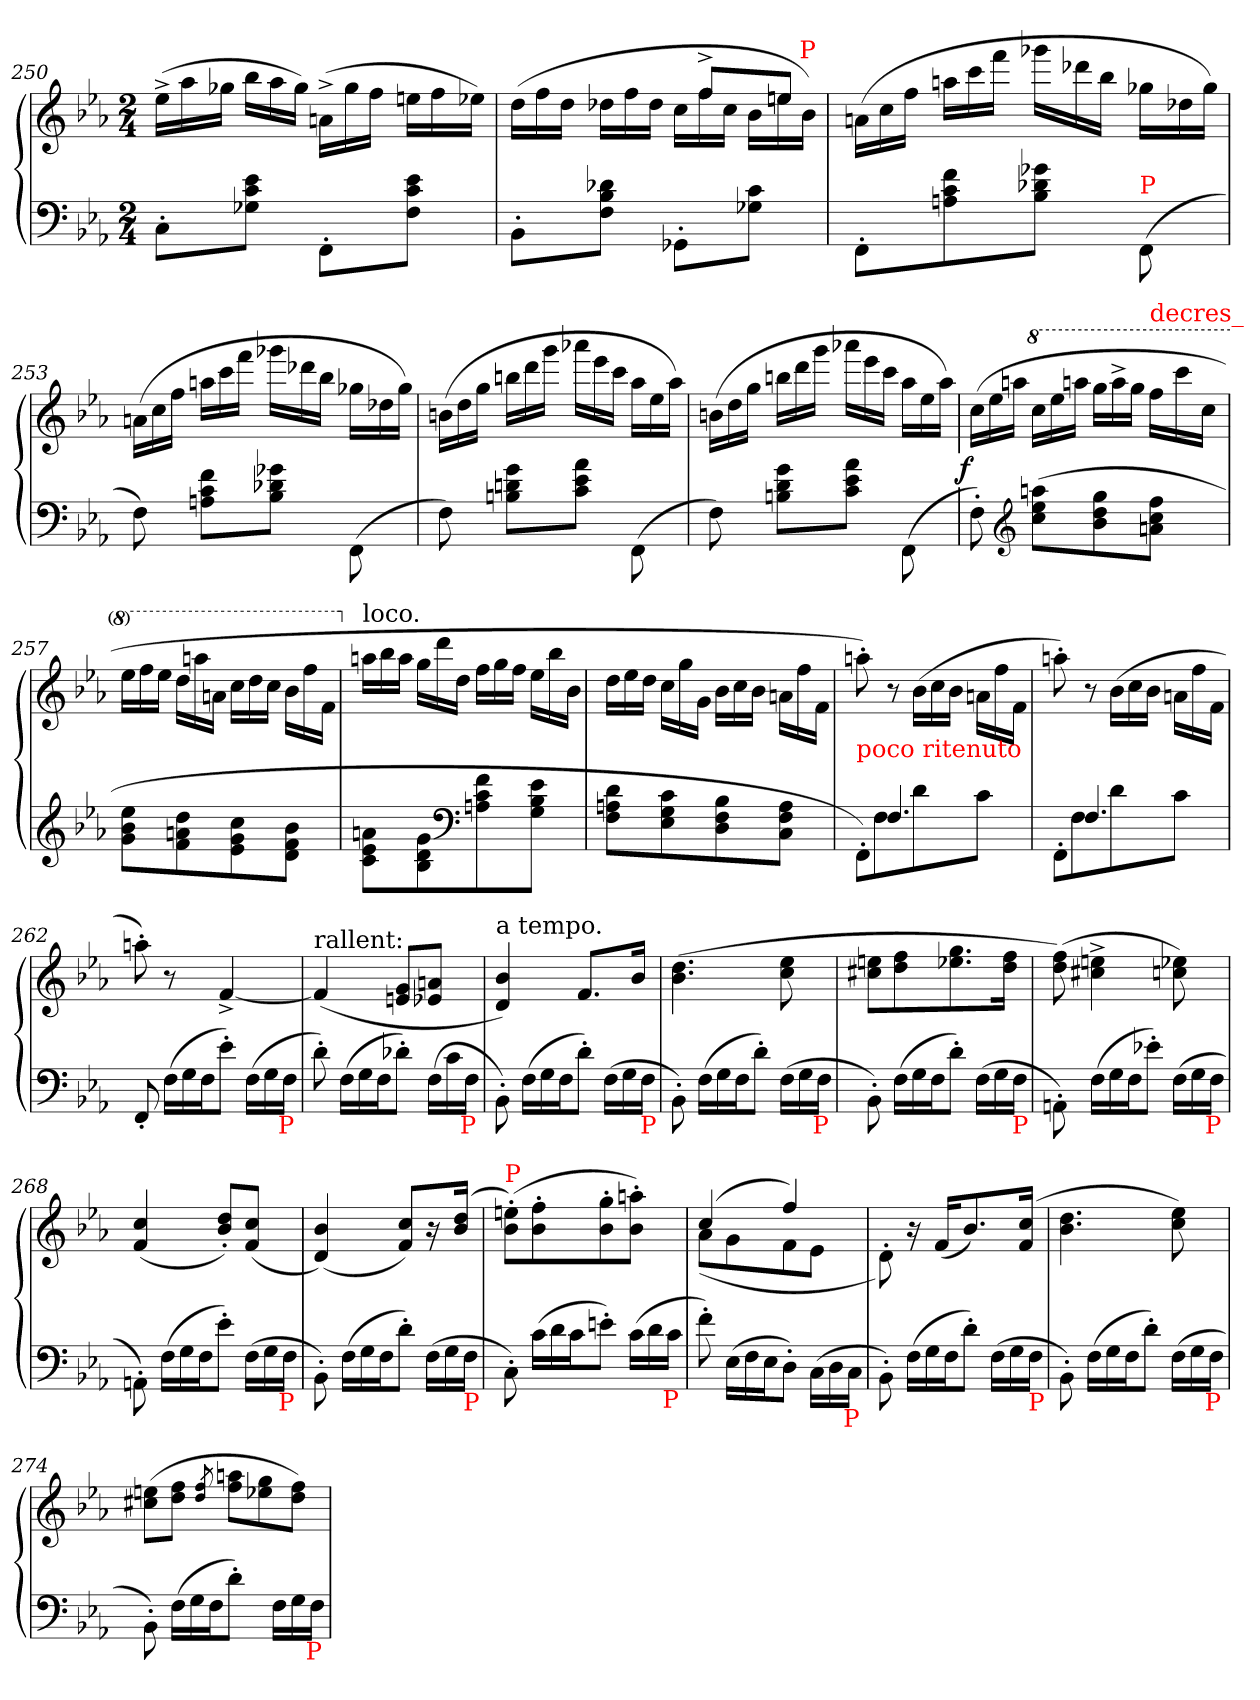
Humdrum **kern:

**kern	**kern	**dynam
*part1	*part1	*part1
*staff2	*staff1	*staff1/2
*clefF4	*clefG2	*
*k[b-e-a-]	*k[b-e-a-]	*
*M2/4	*M2/4	*
*	*Xtuplet	*
=250	=250	=250
8C'>L	(>24ee-^<LL	.
.	24aa-	.
.	24gg-XJJ	.
8e- 8c 8G-XJ	24bb-LL	.
.	24aa-	.
.	24gg-JJ)	.
8FF'>L	(>24an^<LL	.
.	24gg-	.
.	24ffJJ	.
8e- 8c 8FJ	24eenLL	.
.	24ff	.
.	24ee-XJJ)	.
=251	=251	=251
*	*^	*
8BB-'>L	4ryy	(>24ddLL	.
.	.	24ff	.
.	.	24ddJJ	.
8d-X 8B- 8FJ	.	24dd-XLL	.
.	.	24ff	.
.	.	24dd-JJ	.
8GG-X'>L	24ryy	24ccLL	.
.	12ff^>L	24ff	.
.	.	24ccJJ	.
8c 8G-XJ	24ryy	24b-LL	.
.	12eenJ	24een	.
!	!	!LO:TX:a:color=red:t=P	!
.	.	24b-JJ)	.
=252	=252	=252	=252
!	!LO:TX:b:color=red:t=cre_scen_	!	!
*	*v	*v	*
8FF'>L	(>24anLL	.
.	24cc	.
.	24ffJJ	.
8f 8c 8An	24aanLL	.
.	24ccc	.
.	24fffJJ	.
8g-X 8d-X 8B-J	24ggg-XLL	.
.	24ddd-X	.
.	24bb-JJ	.
!LO:TX:a:color=red:t=P	!	!
(>8FF\	24gg-XLL	.
.	24dd-X	.
.	24gg-JJ)	.
=253	=253	=253
8F\)	(>24anLL	.
.	24cc	.
.	24ffJJ	.
8f 8c 8AnL	24aanLL	.
.	24ccc	.
.	24fffJJ	.
8g-X 8d-X 8B-J	24ggg-XLL	.
.	24ddd-X	.
.	24bb-JJ	.
(>8FF\	24gg-XLL	.
.	24dd-X	.
.	24gg-JJ)	.
=254	=254	=254
8F\)	(>24bnLL	.
.	24dd	.
.	24ggJJ	.
8g 8dn 8BnL	24bbnLL	.
.	24ddd	.
.	24gggJJ	.
8a- 8e- 8cJ	24aaa-XLL	.
.	24eee-	.
.	24cccJJ	.
(>8FF\	24aa-LL	.
.	24ee-	.
.	24aa-JJ)	.
=255	=255	=255
8F\)	(>24bnLL	.
.	24dd	.
.	24ggJJ	.
8g 8d 8BnL	24bbnLL	.
.	24ddd	.
.	24gggJJ	.
8a- 8e- 8cJ	24aaa-XLL	.
.	24eee-	.
.	24cccJJ	.
(>8FF\	24aa-LL	.
.	24ee-	.
.	24aa-JJ)	.
=256	=256	=256
!	!	!LO:DY:rj
8F'>\)	(>24ccLL	f
.	24ee-	.
.	24aanJJ	.
*clefG2	*	*
*	*8va	*
(>8aan 8ee- 8ccL	24cccLL	.
.	24eee-	.
.	24aaanJJ	.
8gg 8dd 8b-	24gggLL	.
.	24aaa^<	.
.	24gggJJ	.
!	!LO:TX:a:color=red:t=decres_	!
8ff 8cc 8anJ	24fffLL	.
.	24cccc	.
.	24cccJJ	.
=257	=257	=257
8ee-\ 8b-\ 8g\L	24eee-LL	.
.	24fff	.
.	24eee-JJ	.
8dd 8an 8f	24dddLL	.
.	24aaan	.
.	24aanJJ	.
8cc 8g 8e-	24cccLL	.
.	24ddd	.
.	24cccJJ	.
8b- 8f 8dJ	24bb-LL	.
.	24fff	.
.	24ffJJ	.
=258	=258	=258
*	*X8va	*
!	!LO:TX:a:t=loco.	!
8an\ 8e-\ 8c\L	24aan\LL	.
.	24bb-	.
.	24aaJJ	.
8g 8d 8B-	24ggLL	.
.	24ddd	.
.	24ddJJ	.
*clefF4	*	*
8f 8c 8An	24ffLL	.
.	24gg	.
.	24ffJJ	.
8e- 8B- 8GJ	24ee-LL	.
.	24bb-	.
.	24b-JJ	.
=259	=259	=259
8d 8An 8FL	24ddLL	.
.	24ee-	.
.	24ddJJ	.
8c 8G 8E-	24ccLL	.
.	24gg	.
.	24gJJ	.
8B- 8F 8D	24b-LL	.
.	24cc	.
.	24b-JJ	.
8A 8F 8CJ	24anLL	.
.	24ff	.
.	24fJJ	.
=260	=260	=260
*^	*	*
!	!	!LO:TX:b:color=red:t=poco ritenuto	!
8ryy	8FF'>L)	8aan'>)	.
4.F	8F	8r	.
.	8d	(>24b-LL	.
.	.	24cc	.
.	.	24b-JJ	.
.	8cJ	24anLL	.
.	.	24ff	.
.	.	24fJJ	.
=261	=261	=261	=261
8ryy	8FF'>L	8aan'>)	.
4.F	8F	8r	.
.	8d	(>24b-LL	.
.	.	24cc	.
.	.	24b-JJ	.
.	8cJ	24anLL	.
.	.	24ff	.
.	.	24fJJ	.
*v	*v	*	*
=262	=262	=262
8FF'<	8aan'>)	.
*Xtuplet	*	*
(>24F\LL	8r	.
24G	.	.
24FJ	.	.
8e-'>J)	[4f^>	.
(>24F\LL	.	.
24G	.	.
!LO:TX:b:color=red:t=P	!	!
24FJJ	.	.
=263	=263	=263
!	!LO:TX:a:t=rallent&colon;	!
8d'>\)	(>4f]	.
(>24F\LL	.	.
24G	.	.
24FJ	.	.
8d-X'>J)	8g 8enL	.
(>24F\LL	8an 8e-XJ	.
24c	.	.
!LO:TX:b:color=red:t=P	!	!
24FJJ	.	.
=264	=264	=264
!	!LO:TX:a:t=a tempo.	!
8BB-'>\)	4b- 4d)	.
(>24FLL	.	.
24G	.	.
24FJ	.	.
8d'>J)	8.fL	.
(>24FLL	.	.
24G	.	.
.	16b-Jk	.
!LO:TX:b:color=red:t=P	!	!
24FJJ	.	.
=265	=265	=265
8BB-'>\)	(>4.dd 4.b-	.
(>24FLL	.	.
24G	.	.
24FJ	.	.
8d'>J)	.	.
(>24FLL	8ee- 8cc	.
24G	.	.
!LO:TX:b:color=red:t=P	!	!
24FJJ	.	.
=266	=266	=266
8BB-'>\)	8een 8cc#XL	.
(>24FLL	8ff 8dd	.
24G	.	.
24FJ	.	.
8d'>J)	8.gg 8.ee-X	.
(>24FLL	.	.
24G	.	.
.	16ff 16ddJk	.
!LO:TX:b:color=red:t=P	!	!
24FJJ	.	.
=267	=267	=267
8AAn'>\)	(>8ff 8dd)	.
(>24FLL	4een^< 4cc#X^<	.
24G	.	.
24FJ	.	.
8e-X'>J)	.	.
(>24FLL	8ee-X 8ccn)	.
24G	.	.
!LO:TX:b:color=red:t=P	!	!
24FJJ	.	.
=268	=268	=268
8AAn'>\)	(<4cc 4f	.
(>24FLL	.	.
24G	.	.
24FJ	.	.
8e-'>J)	8dd'</ 8b-'</L)	.
(>24FLL	(<8cc 8fJ	.
24G	.	.
!LO:TX:b:color=red:t=P	!	!
24FJJ	.	.
=269	=269	=269
8BB-'>\)	(<4b- 4d)	.
(>24FLL	.	.
24G	.	.
24FJ	.	.
8d'>J)	8cc/ 8f/L)	.
(>24FLL	16r	.
24G	.	.
.	(<16dd 16b-Jk	.
!LO:TX:b:color=red:t=P	!	!
24FJJ	.	.
=270	=270	=270
!	!LO:TX:a:color=red:t=P	!
8C'>\)	(>8een'> 8b-'>L)	.
(>24cLL	8ff'> 8b-'>	.
24d	.	.
24cJ	.	.
8en'>J)	8gg'> 8b-'>	.
(>24cLL	8aan'> 8b-'>J)	.
24d	.	.
!LO:TX:b:color=red:t=P	!	!
24cJJ	.	.
=271	=271	=271
*	*^	*
8f'>)	(>4cc	(>8a-L	.
(>24E-LL	.	8g	.
24F	.	.	.
24E-J	.	.	.
8D'>J)	4ff)	8f	.
(>24C\LL	.	8e-J	.
24D	.	.	.
!LO:TX:b:color=red:t=P	!	!	!
24CJJ	.	.	.
*	*v	*v	*
=272	=272	=272
8BB-'>\)	8d'>\)	.
(>24FLL	16r	.
24G	.	.
.	(<16fKL	.
24FJ	.	.
8d'>J)	8.b-)	.
(>24F\LL	.	.
24G	.	.
.	(>16cc 16fJk	.
!LO:TX:b:color=red:t=P	!	!
24FJJ	.	.
=273	=273	=273
8BB-'>\)	4.dd 4.b-	.
(>24FLL	.	.
24G	.	.
24FJ	.	.
8d'>J)	.	.
(>24FLL	8ee- 8cc)	.
24G	.	.
!LO:TX:b:color=red:t=P	!	!
24FJJ	.	.
=274	=274	=274
8BB-'>\)	(>8een 8cc#XL	.
(>24FLL	8ff 8ddJ	.
24G	.	.
24FJ	.	.
.	8qff/ 8qdd/	.
8d'>J)	12aan 12ffL	.
.	12gg 12ee-X	.
24FLL	.	.
24G	12ff 12ddJ)	.
!LO:TX:b:color=red:t=P	!	!
24FJJ	.	.
=	=	=
*-	*-	*-
